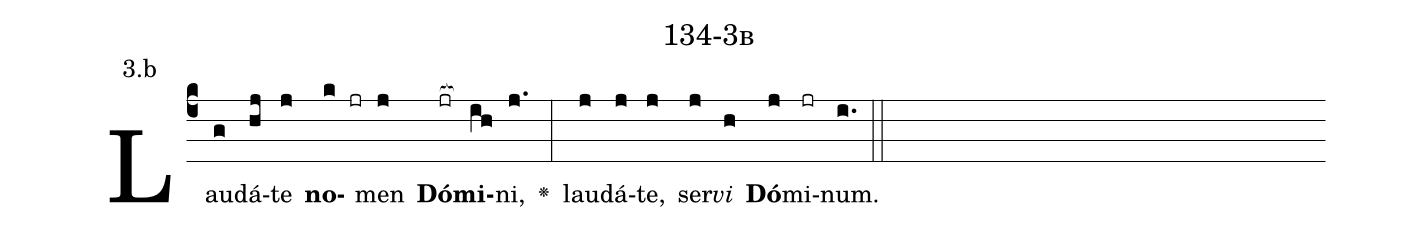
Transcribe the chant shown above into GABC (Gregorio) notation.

name: 134-3b;
annotation: 3.b;
%%
(c4)Lau(g)dá(hj)te(j) <b>no</b>(k jr)men(j) <b>Dó</b>(jr[ocb:1{])<b>mi</b>(ih[ocb:0}])ni,(j.) <v>\greheightstar</v>(:) lau(j)dá(j)te,(j) ser(j)<i>vi</i>(h) <b>Dó</b>(j)mi(jr)num.(i.) (::)


%E(j) u(j) o(j) u(h) a(j) e.(i.) (::)
